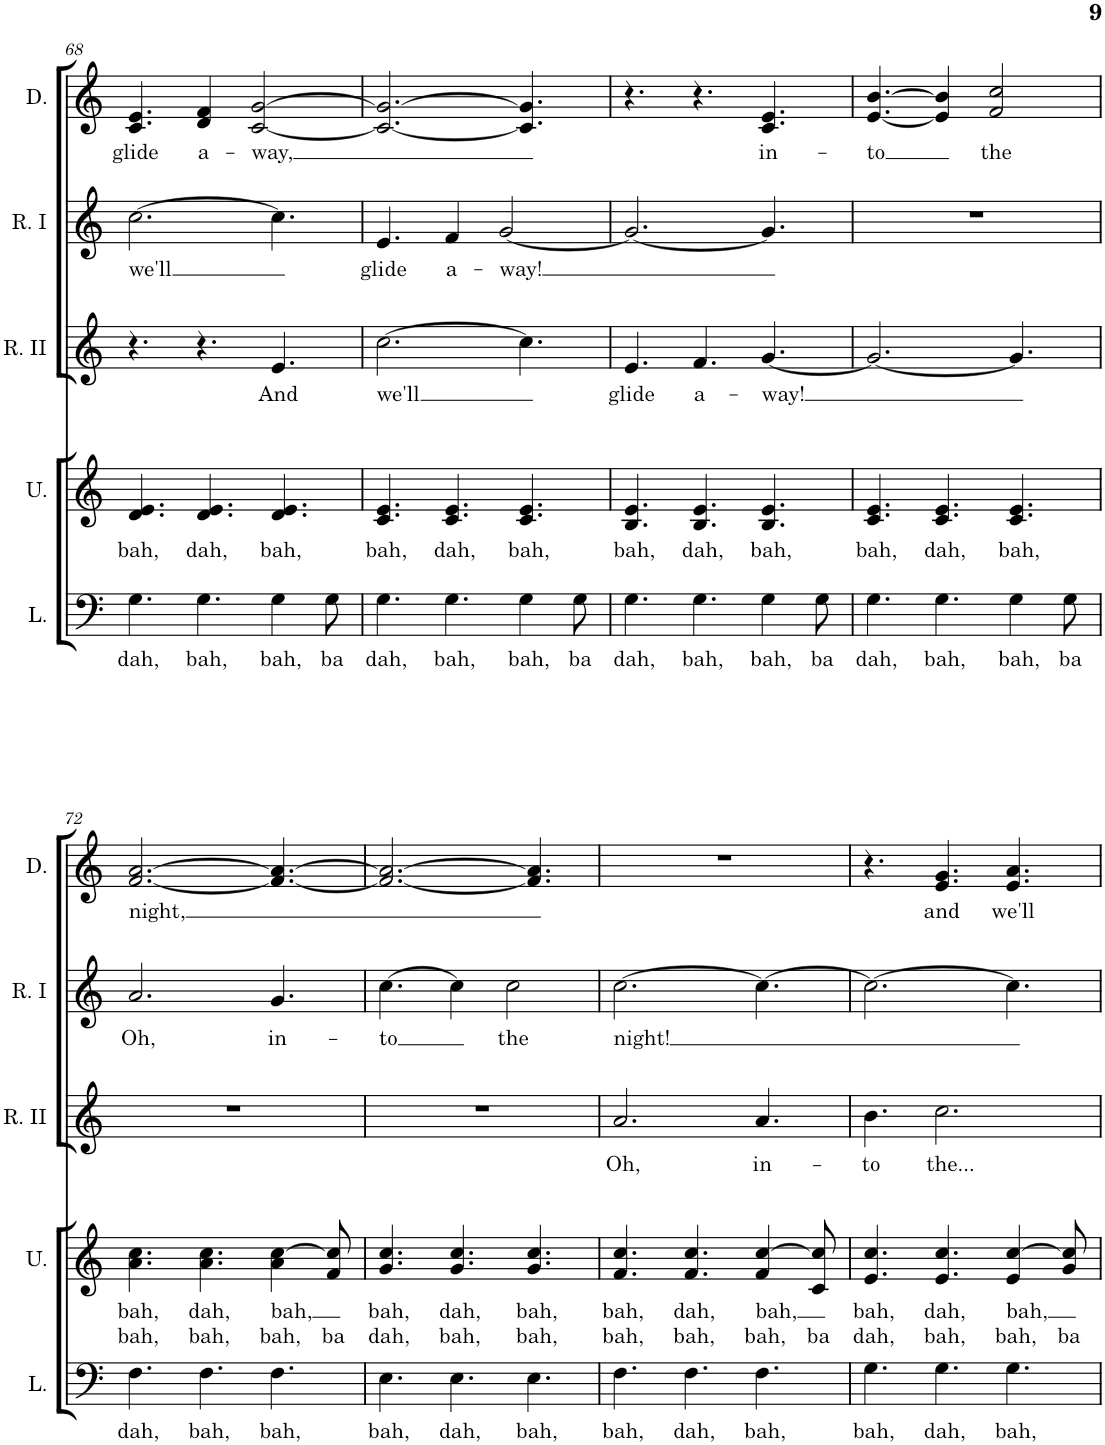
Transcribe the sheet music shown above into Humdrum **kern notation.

**kern	**text	**kern	**text	**text	**kern	**text	**kern	**text	**kern	**text
*part5	*part5	*part4	*part4	*part4	*part3	*part3	*part2	*part2	*part1	*part1
*staff5	*staff5	*staff4	*staff4	*staff4	*staff3	*staff3	*staff2	*staff2	*staff1	*staff1
*I"Lower Voices	*	*I"Upper Voices	*	*	*I"Round II	*	*I"Round I	*	*I"Duet	*
*I'L.	*	*I'U.	*	*	*I'R. II	*	*I'R. I	*	*I'D.	*
!!LO:PB:g=z
*clefF4	*	*clefG2	*	*	*clefG2	*	*clefG2	*	*clefG2	*
*k[]	*	*k[]	*	*	*k[]	*	*k[]	*	*k[]	*
*M9/8	*	*M9/8	*	*	*M9/8	*	*M9/8	*	*M9/8	*
=68	=68	=68	=68	=68	=68	=68	=68	=68	=68	=68
!	!LO:LY:b	!	!LO:LY:b	!	!	!	!	!LO:LY:b	!	!LO:LY:b
4.G\	dah,	4.d/ 4.e/	bah,	.	4.r	.	[2.cc\	we'll	4.c/ 4.e/	glide
!	!LO:LY:b	!	!LO:LY:b	!	!	!	!	!	!	!LO:LY:b
4.G\	bah,	4.d/ 4.e/	dah,	.	4.r	.	.	.	4d/ 4f/	a-
!	!	!	!	!	!	!	!	!	!	!LO:LY:b
.	.	.	.	.	.	.	.	.	[2c/ [2g/	-way,
!	!LO:LY:b	!	!LO:LY:b	!	!	!LO:LY:b	!	!	!	!
4G\	bah,	4.d/ 4.e/	bah,	.	4.e/	And	4.cc\]	.	.	.
!	!LO:LY:b	!	!	!	!	!	!	!	!	!
8G\	ba	.	.	.	.	.	.	.	.	.
=69	=69	=69	=69	=69	=69	=69	=69	=69	=69	=69
!	!LO:LY:b	!	!LO:LY:b	!	!	!LO:LY:b	!	!LO:LY:b	!	!
4.G\	dah,	4.c/ 4.e/	bah,	.	[2.cc\	we'll	4.e/	glide	2.c/_ 2.g/_	.
!	!LO:LY:b	!	!LO:LY:b	!	!	!	!	!LO:LY:b	!	!
4.G\	bah,	4.c/ 4.e/	dah,	.	.	.	4f/	a-	.	.
!	!	!	!	!	!	!	!	!LO:LY:b	!	!
.	.	.	.	.	.	.	[2g/	-way!	.	.
!	!LO:LY:b	!	!LO:LY:b	!	!	!	!	!	!	!
4G\	bah,	4.c/ 4.e/	bah,	.	4.cc\]	.	.	.	4.c/] 4.g/]	.
!	!LO:LY:b	!	!	!	!	!	!	!	!	!
8G\	ba	.	.	.	.	.	.	.	.	.
=70	=70	=70	=70	=70	=70	=70	=70	=70	=70	=70
!	!LO:LY:b	!	!LO:LY:b	!	!	!LO:LY:b	!	!	!	!
4.G\	dah,	4.B/ 4.e/	bah,	.	4.e/	glide	2.g/_	.	4.r	.
!	!LO:LY:b	!	!LO:LY:b	!	!	!LO:LY:b	!	!	!	!
4.G\	bah,	4.B/ 4.e/	dah,	.	4.f/	a-	.	.	4.r	.
!	!LO:LY:b	!	!LO:LY:b	!	!	!LO:LY:b	!	!	!	!LO:LY:b
4G\	bah,	4.B/ 4.e/	bah,	.	[4.g/	-way!	4.g/]	.	4.c/ 4.e/	in-
!	!LO:LY:b	!	!	!	!	!	!	!	!	!
8G\	ba	.	.	.	.	.	.	.	.	.
=71	=71	=71	=71	=71	=71	=71	=71	=71	=71	=71
!	!LO:LY:b	!	!LO:LY:b	!	!	!	!	!	!	!LO:LY:b
4.G\	dah,	4.c/ 4.e/	bah,	.	2.g/_	.	8%9r	.	[4.e/ [4.b/	-to
!	!LO:LY:b	!	!LO:LY:b	!	!	!	!	!	!	!
4.G\	bah,	4.c/ 4.e/	dah,	.	.	.	.	.	4e/] 4b/]	.
!	!	!	!	!	!	!	!	!	!	!LO:LY:b
.	.	.	.	.	.	.	.	.	2f/ 2cc/	the
!	!LO:LY:b	!	!LO:LY:b	!	!	!	!	!	!	!
4G\	bah,	4.c/ 4.e/	bah,	.	4.g/]	.	.	.	.	.
!	!LO:LY:b	!	!	!	!	!	!	!	!	!
8G\	ba	.	.	.	.	.	.	.	.	.
!!LO:LB:g=z
=72	=72	=72	=72	=72	=72	=72	=72	=72	=72	=72
!	!LO:LY:b	!	!LO:LY:b	!LO:LY:b	!	!	!	!LO:LY:b	!	!LO:LY:b
4.F\	dah,	4.a\ 4.cc\	bah,	bah,	8%9r	.	2.a/	Oh,	[2.f/ [2.a/	night,
!	!LO:LY:b	!	!LO:LY:b	!LO:LY:b	!	!	!	!	!	!
4.F\	bah,	4.a\ 4.cc\	dah,	bah,	.	.	.	.	.	.
!	!LO:LY:b	!	!LO:LY:b	!LO:LY:b	!	!	!	!LO:LY:b	!	!
4.F\	bah,	4a\ [4cc\	bah,	bah,	.	.	4.g/	in-	4.f/_ 4.a/_	.
!	!	!	!	!LO:LY:b	!	!	!	!	!	!
.	.	8f/ 8cc/]	.	ba	.	.	.	.	.	.
=73	=73	=73	=73	=73	=73	=73	=73	=73	=73	=73
!	!LO:LY:b	!	!LO:LY:b	!LO:LY:b	!	!	!	!LO:LY:b	!	!
4.E\	bah,	4.g/ 4.cc/	bah,	dah,	8%9r	.	[4.cc\	-to	2.f/_ 2.a/_	.
!	!LO:LY:b	!	!LO:LY:b	!LO:LY:b	!	!	!	!	!	!
4.E\	dah,	4.g/ 4.cc/	dah,	bah,	.	.	4cc\]	.	.	.
!	!	!	!	!	!	!	!	!LO:LY:b	!	!
.	.	.	.	.	.	.	2cc\	the	.	.
!	!LO:LY:b	!	!LO:LY:b	!LO:LY:b	!	!	!	!	!	!
4.E\	bah,	4.g/ 4.cc/	bah,	bah,	.	.	.	.	4.f/] 4.a/]	.
=74	=74	=74	=74	=74	=74	=74	=74	=74	=74	=74
!	!LO:LY:b	!	!LO:LY:b	!LO:LY:b	!	!LO:LY:b	!	!LO:LY:b	!	!
4.F\	bah,	4.f/ 4.cc/	bah,	bah,	2.a/	Oh,	[2.cc\	night!	8%9r	.
!	!LO:LY:b	!	!LO:LY:b	!LO:LY:b	!	!	!	!	!	!
4.F\	dah,	4.f/ 4.cc/	dah,	bah,	.	.	.	.	.	.
!	!LO:LY:b	!	!LO:LY:b	!LO:LY:b	!	!LO:LY:b	!	!	!	!
4.F\	bah,	4f/ [4cc/	bah,	bah,	4.a/	in-	4.cc\_	.	.	.
!	!	!	!	!LO:LY:b	!	!	!	!	!	!
.	.	8c/ 8cc/]	.	ba	.	.	.	.	.	.
=75	=75	=75	=75	=75	=75	=75	=75	=75	=75	=75
!	!LO:LY:b	!	!LO:LY:b	!LO:LY:b	!	!LO:LY:b	!	!	!	!
4.G\	bah,	4.e/ 4.cc/	bah,	dah,	4.b\	-to	2.cc\_	.	4.r	.
!	!LO:LY:b	!	!LO:LY:b	!LO:LY:b	!	!LO:LY:b	!	!	!	!LO:LY:b
4.G\	dah,	4.e/ 4.cc/	dah,	bah,	2.cc\	the...	.	.	4.e/ 4.g/	and
!	!LO:LY:b	!	!LO:LY:b	!LO:LY:b	!	!	!	!	!	!LO:LY:b
4.G\	bah,	4e/ [4cc/	bah,	bah,	.	.	4.cc\]	.	4.e/ 4.a/	we'll
!	!	!	!	!LO:LY:b	!	!	!	!	!	!
.	.	8g/ 8cc/]	.	ba	.	.	.	.	.	.
=	=	=	=	=	=	=	=	=	=	=
*-	*-	*-	*-	*-	*-	*-	*-	*-	*-	*-
